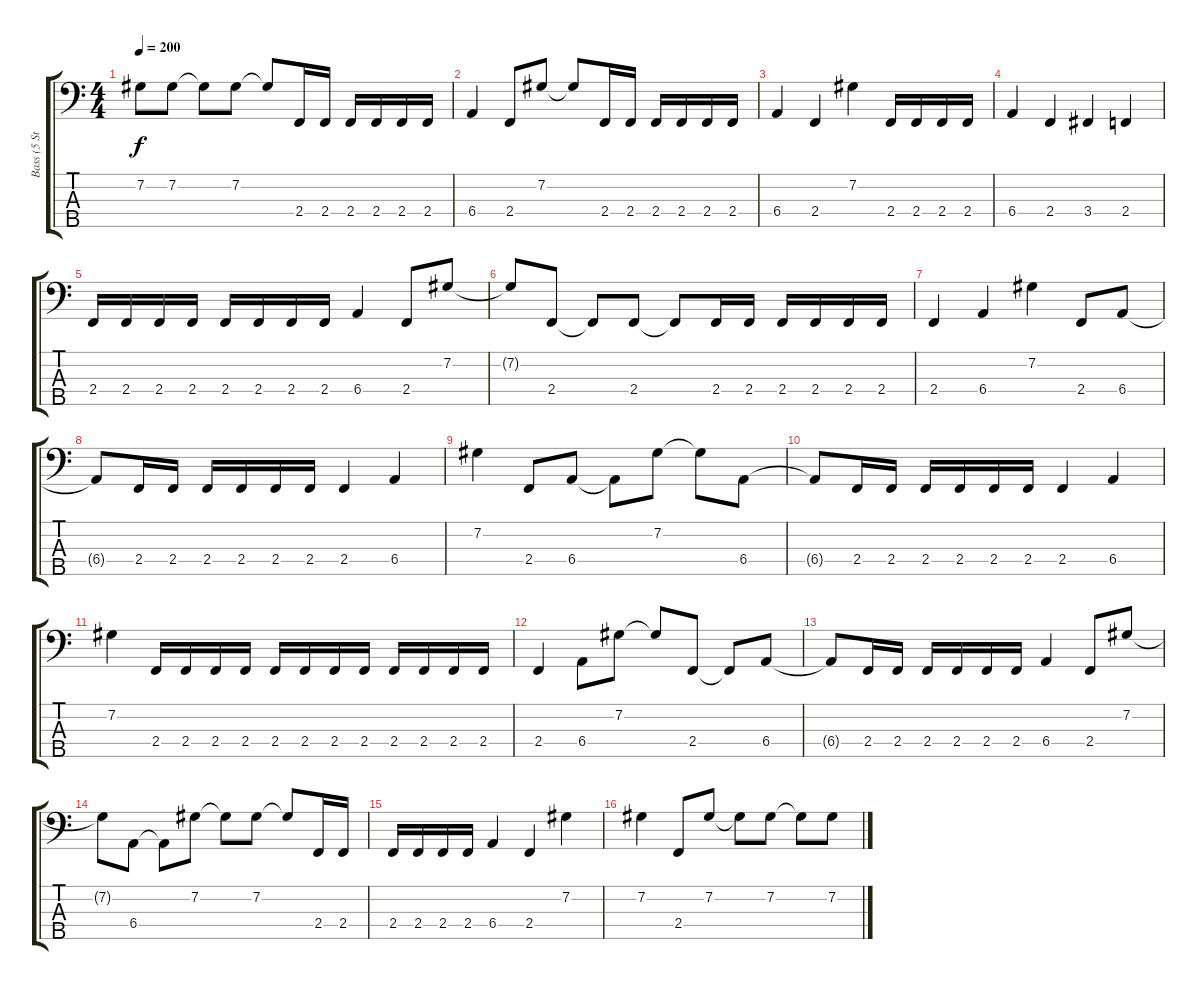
\track ("Bass (5 String Bass - A#)" "Bass (5 St") {instrument electricbasspick}
\staff {score tabs}
\tuning (Gb2 Db2 Ab1 Eb1 Bb0) {hide}
\ts (4 4)
\tempo 200
\clef f4
\ks c
7.2{t}.8{dy f} 7.2.8 7.2{t}.8 7.2.8 7.2{t}.8 2.4.16 2.4.16 2.4.16 2.4.16 2.4.16 2.4.16 |
6.4.4 2.4.8 7.2.8 7.2{t}.8 2.4.16 2.4.16 2.4.16 2.4.16 2.4.16 2.4.16 |
6.4.4 2.4.4 7.2.4 2.4.16 2.4.16 2.4.16 2.4.16 |
6.4.4 2.4.4 3.4.4 2.4.4 |
2.4.16 2.4.16 2.4.16 2.4.16 2.4.16 2.4.16 2.4.16 2.4.16 6.4.4 2.4.8 7.2.8 |
7.2{t}.8 2.4.8 2.4{t}.8 2.4.8 2.4{t}.8 2.4.16 2.4.16 2.4.16 2.4.16 2.4.16 2.4.16 |
2.4.4 6.4.4 7.2.4 2.4.8 6.4.8 |
6.4{t}.8 2.4.16 2.4.16 2.4.16 2.4.16 2.4.16 2.4.16 2.4.4 6.4.4 |
7.2.4 2.4.8 6.4.8 6.4{t}.8 7.2.8 7.2{t}.8 6.4.8 |
6.4{t}.8 2.4.16 2.4.16 2.4.16 2.4.16 2.4.16 2.4.16 2.4.4 6.4.4 |
7.2.4 2.4.16 2.4.16 2.4.16 2.4.16 2.4.16 2.4.16 2.4.16 2.4.16 2.4.16 2.4.16 2.4.16 2.4.16 |
2.4.4 6.4.8 7.2.8 7.2{t}.8 2.4.8 2.4{t}.8 6.4.8 |
6.4{t}.8 2.4.16 2.4.16 2.4.16 2.4.16 2.4.16 2.4.16 6.4.4 2.4.8 7.2.8 |
7.2{t}.8 6.4.8 6.4{t}.8 7.2.8 7.2{t}.8 7.2.8 7.2{t}.8 2.4.16 2.4.16 |
2.4.16 2.4.16 2.4.16 2.4.16 6.4.4 2.4.4 7.2.4 |
7.2.4 2.4.8 7.2.8 7.2{t}.8 7.2.8 7.2{t}.8 7.2.8
